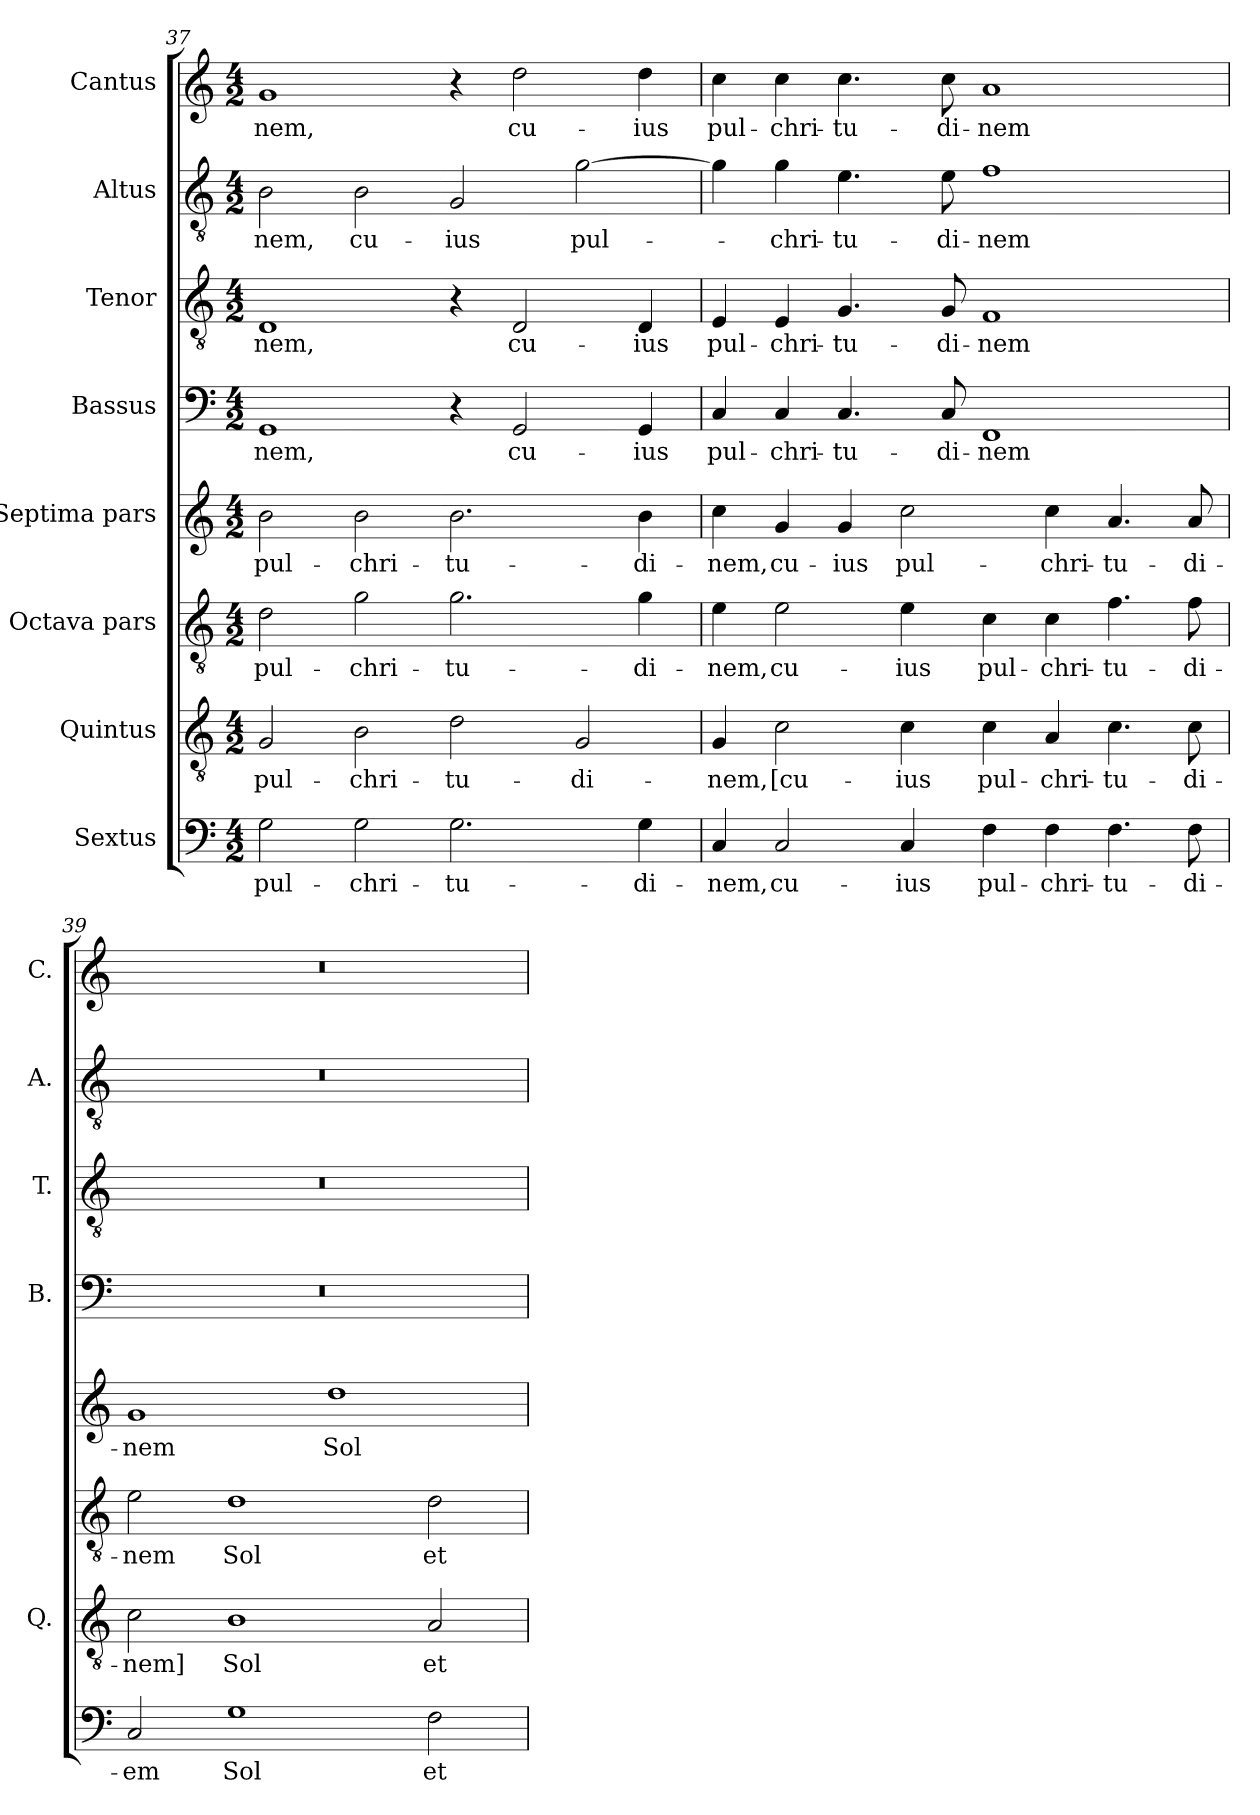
**kern	**text	**kern	**text	**kern	**text	**kern	**text	**kern	**text	**kern	**text	**kern	**text	**kern	**text
*part8	*part8	*part7	*part7	*part6	*part6	*part5	*part5	*part4	*part4	*part3	*part3	*part2	*part2	*part1	*part1
*staff8	*staff8	*staff7	*staff7	*staff6	*staff6	*staff5	*staff5	*staff4	*staff4	*staff3	*staff3	*staff2	*staff2	*staff1	*staff1
*I"Sextus	*	*I"Quintus	*	*I"Octava pars	*	*I"Septima pars	*	*I"Bassus	*	*I"Tenor	*	*I"Altus	*	*I"Cantus	*
*	*	*I'Q.	*	*	*	*	*	*I'B.	*	*I'T.	*	*I'A.	*	*I'C.	*
*clefF4	*	*clefGv2	*	*clefGv2	*	*clefG2	*	*clefF4	*	*clefGv2	*	*clefGv2	*	*clefG2	*
*	*	*ITrd7c12	*	*ITrd7c12	*	*	*	*	*	*ITrd7c12	*	*ITrd7c12	*	*	*
*k[]	*	*k[]	*	*k[]	*	*k[]	*	*k[]	*	*k[]	*	*k[]	*	*k[]	*
*C:	*	*C:	*	*C:	*	*C:	*	*C:	*	*C:	*	*C:	*	*C:	*
*M4/2	*	*M4/2	*	*M4/2	*	*M4/2	*	*M4/2	*	*M4/2	*	*M4/2	*	*M4/2	*
=37	=37	=37	=37	=37	=37	=37	=37	=37	=37	=37	=37	=37	=37	=37	=37
!	!LO:LY:b:color=#000000	!	!	!	!	!	!	!	!	!	!	!	!	!	!
!	!	!	!LO:LY:b:color=#000000	!	!	!	!	!	!	!	!	!	!	!	!
!	!	!	!	!	!LO:LY:b:color=#000000	!	!	!	!	!	!	!	!	!	!
!	!	!	!	!	!	!	!LO:LY:b:color=#000000	!	!	!	!	!	!	!	!
!	!	!	!	!	!	!	!	!	!LO:LY:b:color=#000000	!	!	!	!	!	!
!	!	!	!	!	!	!	!	!	!	!	!LO:LY:b:color=#000000	!	!	!	!
!	!	!	!	!	!	!	!	!	!	!	!	!	!LO:LY:b:color=#000000	!	!
!	!	!	!	!	!	!	!	!	!	!	!	!	!	!	!LO:LY:b:color=#000000
2Gi\	pul-	2GGi/	pul-	2Di\	pul-	2bi\	pul-	1GGi	-nem,	1DDi	-nem,	2BBi\	-nem,	1gi	-nem,
!	!LO:LY:b:color=#000000	!	!	!	!	!	!	!	!	!	!	!	!	!	!
!	!	!	!LO:LY:b:color=#000000	!	!	!	!	!	!	!	!	!	!	!	!
!	!	!	!	!	!LO:LY:b:color=#000000	!	!	!	!	!	!	!	!	!	!
!	!	!	!	!	!	!	!LO:LY:b:color=#000000	!	!	!	!	!	!	!	!
!	!	!	!	!	!	!	!	!	!	!	!	!	!LO:LY:b:color=#000000	!	!
2Gi\	-chri-	2BBi\	-chri-	2Gi\	-chri-	2bi\	-chri-	.	.	.	.	2BBi\	cu-	.	.
!	!LO:LY:b:color=#000000	!	!	!	!	!	!	!	!	!	!	!	!	!	!
!	!	!	!LO:LY:b:color=#000000	!	!	!	!	!	!	!	!	!	!	!	!
!	!	!	!	!	!LO:LY:b:color=#000000	!	!	!	!	!	!	!	!	!	!
!	!	!	!	!	!	!	!LO:LY:b:color=#000000	!	!	!	!	!	!	!	!
!	!	!	!	!	!	!	!	!	!	!	!	!	!LO:LY:b:color=#000000	!	!
2.Gi\	-tu-	2Di\	-tu-	2.Gi\	-tu-	2.bi\	-tu-	4r	.	4r	.	2GGi/	-ius	4r	.
!	!	!	!	!	!	!	!	!	!LO:LY:b:color=#000000	!	!	!	!	!	!
!	!	!	!	!	!	!	!	!	!	!	!LO:LY:b:color=#000000	!	!	!	!
!	!	!	!	!	!	!	!	!	!	!	!	!	!	!	!LO:LY:b:color=#000000
.	.	.	.	.	.	.	.	2GGi/	cu-	2DDi/	cu-	.	.	2ddi\	cu-
!	!	!	!LO:LY:b:color=#000000	!	!	!	!	!	!	!	!	!	!	!	!
!	!	!	!	!	!	!	!	!	!	!	!	!	!LO:LY:b:color=#000000	!	!
.	.	2GGi/	-di-	.	.	.	.	.	.	.	.	[>2Gi\	pul-	.	.
!	!LO:LY:b:color=#000000	!	!	!	!	!	!	!	!	!	!	!	!	!	!
!	!	!	!	!	!LO:LY:b:color=#000000	!	!	!	!	!	!	!	!	!	!
!	!	!	!	!	!	!	!LO:LY:b:color=#000000	!	!	!	!	!	!	!	!
!	!	!	!	!	!	!	!	!	!LO:LY:b:color=#000000	!	!	!	!	!	!
!	!	!	!	!	!	!	!	!	!	!	!LO:LY:b:color=#000000	!	!	!	!
!	!	!	!	!	!	!	!	!	!	!	!	!	!	!	!LO:LY:b:color=#000000
4Gi\	-di-	.	.	4Gi\	-di-	4bi\	-di-	4GGi/	-ius	4DDi/	-ius	.	.	4ddi\	-ius
=38	=38	=38	=38	=38	=38	=38	=38	=38	=38	=38	=38	=38	=38	=38	=38
!	!LO:LY:b:color=#000000	!	!	!	!	!	!	!	!	!	!	!	!	!	!
!	!	!	!LO:LY:b:color=#000000	!	!	!	!	!	!	!	!	!	!	!	!
!	!	!	!	!	!LO:LY:b:color=#000000	!	!	!	!	!	!	!	!	!	!
!	!	!	!	!	!	!	!LO:LY:b:color=#000000	!	!	!	!	!	!	!	!
!	!	!	!	!	!	!	!	!	!LO:LY:b:color=#000000	!	!	!	!	!	!
!	!	!	!	!	!	!	!	!	!	!	!LO:LY:b:color=#000000	!	!	!	!
!	!	!	!	!	!	!	!	!	!	!	!	!	!	!	!LO:LY:b:color=#000000
4Ci/	-nem,	4GGi/	-nem,	4Ei\	-nem,	4cci\	-nem,	4Ci/	pul-	4EEi/	pul-	4Gi\]	.	4cci\	pul-
!	!LO:LY:b:color=#000000	!	!	!	!	!	!	!	!	!	!	!	!	!	!
!	!	!	!LO:LY:b:color=#000000	!	!	!	!	!	!	!	!	!	!	!	!
!	!	!	!	!	!LO:LY:b:color=#000000	!	!	!	!	!	!	!	!	!	!
!	!	!	!	!	!	!	!LO:LY:b:color=#000000	!	!	!	!	!	!	!	!
!	!	!	!	!	!	!	!	!	!LO:LY:b:color=#000000	!	!	!	!	!	!
!	!	!	!	!	!	!	!	!	!	!	!LO:LY:b:color=#000000	!	!	!	!
!	!	!	!	!	!	!	!	!	!	!	!	!	!LO:LY:b:color=#000000	!	!
!	!	!	!	!	!	!	!	!	!	!	!	!	!	!	!LO:LY:b:color=#000000
2Ci/	cu-	2Ci\	[cu-	2Ei\	cu-	4gi/	cu-	4Ci/	-chri-	4EEi/	-chri-	4Gi\	-chri-	4cci\	-chri-
!	!	!	!	!	!	!	!LO:LY:b:color=#000000	!	!	!	!	!	!	!	!
!	!	!	!	!	!	!	!	!	!LO:LY:b:color=#000000	!	!	!	!	!	!
!	!	!	!	!	!	!	!	!	!	!	!LO:LY:b:color=#000000	!	!	!	!
!	!	!	!	!	!	!	!	!	!	!	!	!	!LO:LY:b:color=#000000	!	!
!	!	!	!	!	!	!	!	!	!	!	!	!	!	!	!LO:LY:b:color=#000000
.	.	.	.	.	.	4gi/	-ius	4.Ci/	-tu-	4.GGi/	-tu-	4.Ei\	-tu-	4.cci\	-tu-
!	!LO:LY:b:color=#000000	!	!	!	!	!	!	!	!	!	!	!	!	!	!
!	!	!	!LO:LY:b:color=#000000	!	!	!	!	!	!	!	!	!	!	!	!
!	!	!	!	!	!LO:LY:b:color=#000000	!	!	!	!	!	!	!	!	!	!
!	!	!	!	!	!	!	!LO:LY:b:color=#000000	!	!	!	!	!	!	!	!
4Ci/	-ius	4Ci\	-ius	4Ei\	-ius	2cci\	pul-	.	.	.	.	.	.	.	.
!	!	!	!	!	!	!	!	!	!LO:LY:b:color=#000000	!	!	!	!	!	!
!	!	!	!	!	!	!	!	!	!	!	!LO:LY:b:color=#000000	!	!	!	!
!	!	!	!	!	!	!	!	!	!	!	!	!	!LO:LY:b:color=#000000	!	!
!	!	!	!	!	!	!	!	!	!	!	!	!	!	!	!LO:LY:b:color=#000000
.	.	.	.	.	.	.	.	8Ci/	-di-	8GGi/	-di-	8Ei\	-di-	8cci\	-di-
!	!LO:LY:b:color=#000000	!	!	!	!	!	!	!	!	!	!	!	!	!	!
!	!	!	!LO:LY:b:color=#000000	!	!	!	!	!	!	!	!	!	!	!	!
!	!	!	!	!	!LO:LY:b:color=#000000	!	!	!	!	!	!	!	!	!	!
!	!	!	!	!	!	!	!	!	!LO:LY:b:color=#000000	!	!	!	!	!	!
!	!	!	!	!	!	!	!	!	!	!	!LO:LY:b:color=#000000	!	!	!	!
!	!	!	!	!	!	!	!	!	!	!	!	!	!LO:LY:b:color=#000000	!	!
!	!	!	!	!	!	!	!	!	!	!	!	!	!	!	!LO:LY:b:color=#000000
4Fi\	pul-	4Ci\	pul-	4Ci\	pul-	.	.	1FFi	-nem	1FFi	-nem	1Fi	-nem	1ai	-nem
!	!LO:LY:b:color=#000000	!	!	!	!	!	!	!	!	!	!	!	!	!	!
!	!	!	!LO:LY:b:color=#000000	!	!	!	!	!	!	!	!	!	!	!	!
!	!	!	!	!	!LO:LY:b:color=#000000	!	!	!	!	!	!	!	!	!	!
!	!	!	!	!	!	!	!LO:LY:b:color=#000000	!	!	!	!	!	!	!	!
4Fi\	-chri-	4AAi/	-chri-	4Ci\	-chri-	4cci\	-chri-	.	.	.	.	.	.	.	.
!	!LO:LY:b:color=#000000	!	!	!	!	!	!	!	!	!	!	!	!	!	!
!	!	!	!LO:LY:b:color=#000000	!	!	!	!	!	!	!	!	!	!	!	!
!	!	!	!	!	!LO:LY:b:color=#000000	!	!	!	!	!	!	!	!	!	!
!	!	!	!	!	!	!	!LO:LY:b:color=#000000	!	!	!	!	!	!	!	!
4.Fi\	-tu-	4.Ci\	-tu-	4.Fi\	-tu-	4.ai/	-tu-	.	.	.	.	.	.	.	.
!	!LO:LY:b:color=#000000	!	!	!	!	!	!	!	!	!	!	!	!	!	!
!	!	!	!LO:LY:b:color=#000000	!	!	!	!	!	!	!	!	!	!	!	!
!	!	!	!	!	!LO:LY:b:color=#000000	!	!	!	!	!	!	!	!	!	!
!	!	!	!	!	!	!	!LO:LY:b:color=#000000	!	!	!	!	!	!	!	!
8Fi\	-di-	8Ci\	-di-	8Fi\	-di-	8ai/	-di-	.	.	.	.	.	.	.	.
=39	=39	=39	=39	=39	=39	=39	=39	=39	=39	=39	=39	=39	=39	=39	=39
!	!LO:LY:b:color=#000000	!	!	!	!	!	!	!	!	!	!	!	!	!	!
!	!	!	!LO:LY:b:color=#000000	!	!	!	!	!	!	!	!	!	!	!	!
!	!	!	!	!	!LO:LY:b:color=#000000	!	!	!	!	!	!	!	!	!	!
!	!	!	!	!	!	!	!LO:LY:b:color=#000000	!LO:N:vis=1	!	!LO:N:vis=1	!	!LO:N:vis=1	!	!LO:N:vis=1	!
2Ci/	-em	2Ci\	-nem]	2Ei\	-nem	1gi	-nem	0r	.	0r	.	0r	.	0r	.
!	!LO:LY:b:color=#000000	!	!	!	!	!	!	!	!	!	!	!	!	!	!
!	!	!	!LO:LY:b:color=#000000	!	!	!	!	!	!	!	!	!	!	!	!
!	!	!	!	!	!LO:LY:b:color=#000000	!	!	!	!	!	!	!	!	!	!
1Gi	Sol	1BBi	Sol	1Di	Sol	.	.	.	.	.	.	.	.	.	.
!	!	!	!	!	!	!	!LO:LY:b:color=#000000	!	!	!	!	!	!	!	!
.	.	.	.	.	.	1ddi	Sol	.	.	.	.	.	.	.	.
!	!LO:LY:b:color=#000000	!	!	!	!	!	!	!	!	!	!	!	!	!	!
!	!	!	!LO:LY:b:color=#000000	!	!	!	!	!	!	!	!	!	!	!	!
!	!	!	!	!	!LO:LY:b:color=#000000	!	!	!	!	!	!	!	!	!	!
2Fi\	et	2AAi/	et	2Di\	et	.	.	.	.	.	.	.	.	.	.
=	=	=	=	=	=	=	=	=	=	=	=	=	=	=	=
*-	*-	*-	*-	*-	*-	*-	*-	*-	*-	*-	*-	*-	*-	*-	*-
